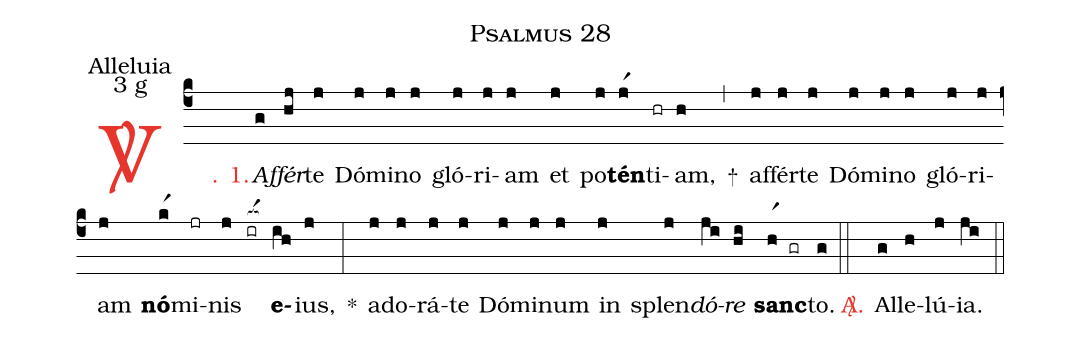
name: Psalmus 28;
office-part: Alleluia;
mode: 3;
mode-differentia: g;
%%
(c4)

<c><sp>V/</sp>. 1.</c>() <i>Af</i>(g)<i>fér</i>(hj)te(j) Dó(j)mi(j)no(j) gló(j)ri(j)am(j) et(j) po(j)<b>tén</b>(jr1)ti(hr)am,(h) +(,) af(j)fér(j)te(j) Dó(j)mi(j)no(j) gló(j)ri(j)am(j) <b>nó</b>(kr1)mi(jr)nis(j) <nlba>(ir[ocba:1{])<b>e</b></nlba>(ih[ocba:0}])ius,(j) *(:) ad(j)o(j)rá(j)te(j) Dó(j)mi(j)num(j) in(j) splen(j)<i>dó</i>(ji)<i>re</i>(hi) <b>sanc</b>(hr1 gr)to.(g)

(::)

<nlba><c><sp>A/</sp>.</c>() Al</nlba>(g)le(h)lú(j)ia.(ji)

(::)
